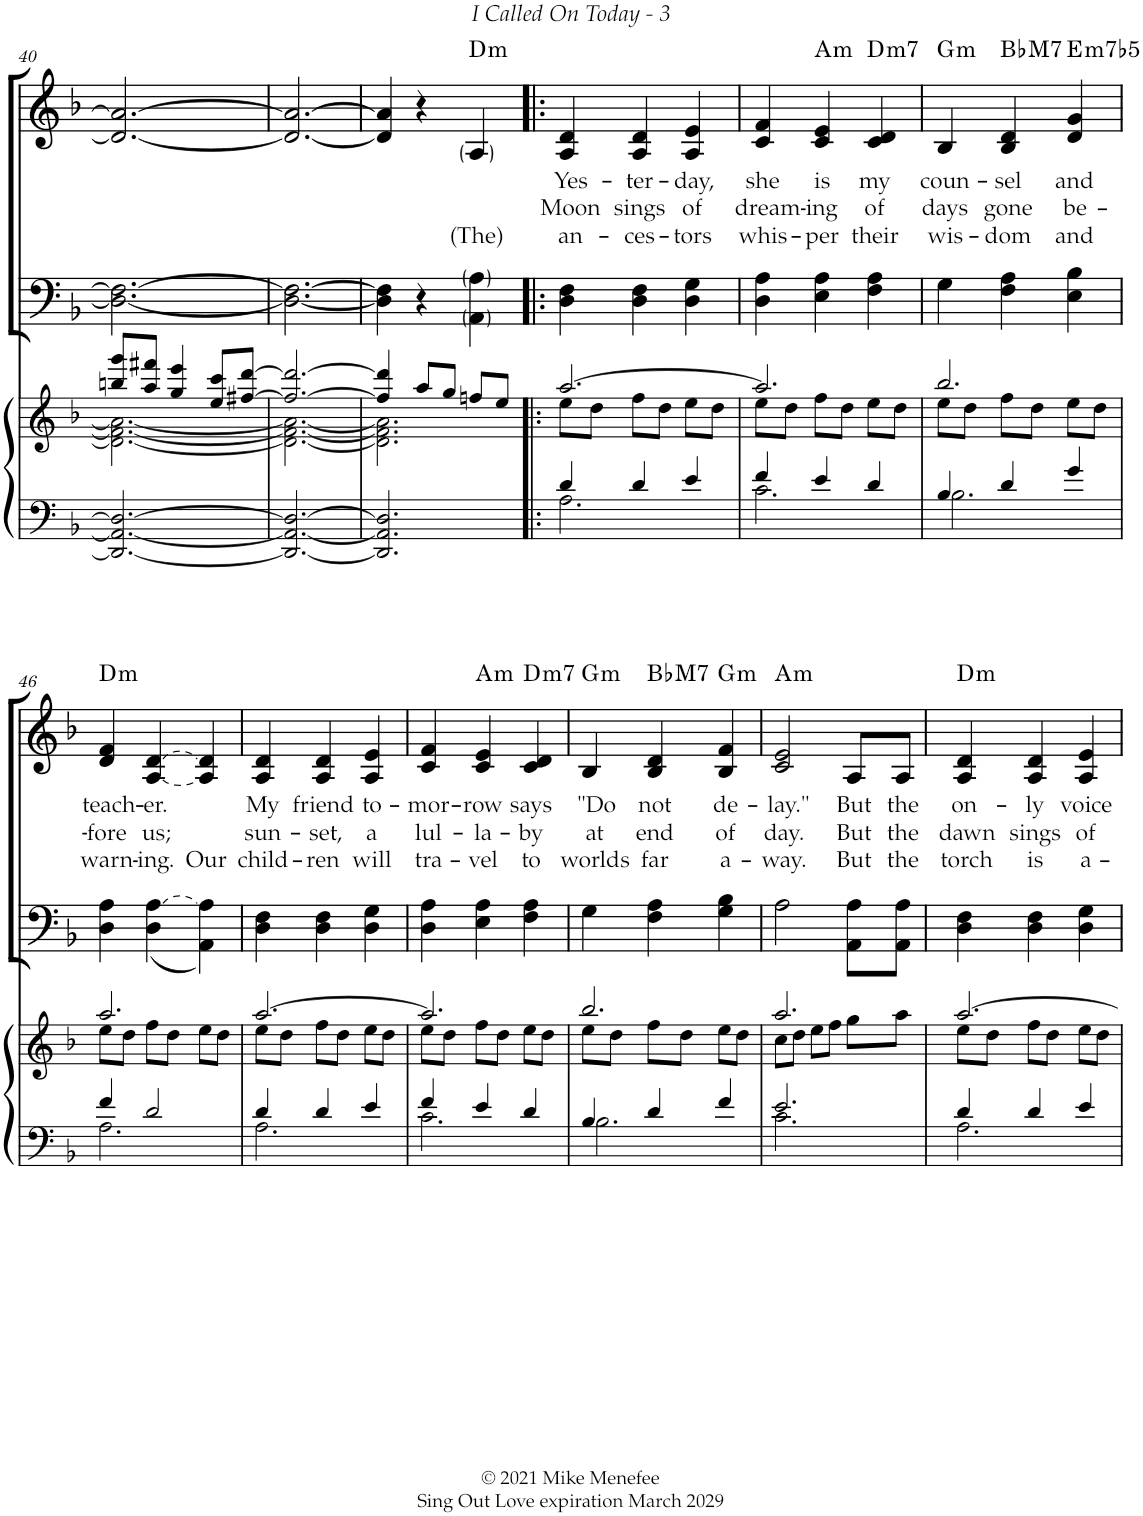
**kern	**kern	**kern	**kern	**text	**text	**text	**harte
*part3	*part3	*part2	*part1	*part1	*part1	*part1	*part1
*staff4	*staff3	*staff2	*staff1	*staff1	*staff1	*staff1	*
*I"Piano	*	*I"Bass	*I"Soprano	*	*	*	*
*I'Pno	*	*	*	*	*	*	*
!!LO:PB:g=z
*clefF4	*clefG2	*clefF4	*clefG2	*	*	*	*
*k[b-]	*k[b-]	*k[b-]	*k[b-]	*	*	*	*
*d:	*d:	*d:	*d:	*	*	*	*
*M3/4	*M3/4	*M3/4	*M3/4	*	*	*	*
=40	=40	=40	=40	=40	=40	=40	=40
*	*^	*	*	*	*	*	*
2.DD/_ 2.AA/_ 2.D/_	2.d\_ 2.f#\_ 2.a\_	8bbn/ 8ggg/L	2.D\_ 2.F#\_	2.d/_ 2.a/_	.	.	.	.
.	.	8aa/ 8fff#X/J	.	.	.	.	.	.
.	.	4gg/ 4eee/	.	.	.	.	.	.
.	.	8ee/ 8ccc/L	.	.	.	.	.	.
.	.	[>8ff#X/ [>8ddd/J	.	.	.	.	.	.
=41	=41	=41	=41	=41	=41	=41	=41	=41
2.DD/_ 2.AA/_ 2.D/_	2.d\_ 2.f#\_ 2.a\_	2.ff#/_ 2.ddd/_	2.D\_ 2.F#\_	2.d/_ 2.a/_	.	.	.	.
=42	=42	=42	=42	=42	=42	=42	=42	=42
2.DD/] 2.AA/] 2.D/]	2.d\] 2.f#\] 2.a\]	4ff#/] 4ddd/]	4D\] 4F#\]	4d/] 4a/]	.	.	.	.
.	.	8aa/L	4r	4r	.	.	.	.
.	.	8gg/J	.	.	.	.	.	.
!	!	!	!	!	!	!	!LO:LY:b	!LO:H:kt=m
.	.	8ffn/L	4AA\ 4A\	4A/	.	.	(The)	D:min
.	.	8ee/J	.	.	.	.	.	.
=43!|:	=43!|:	=43!|:	=43!|:	=43!|:	=43!|:	=43!|:	=43!|:	=43!|:
*^	*	*	*	*	*	*	*	*
!	!	!	!	!	!	!LO:LY:b	!LO:LY:b	!LO:LY:b	!
4d/	2.A\	[>2.aa/	8ee\L	4D\ 4F\	4A/ 4d/	Yes-	Moon	an-	.
.	.	.	8dd\J	.	.	.	.	.	.
!	!	!	!	!	!	!LO:LY:b	!LO:LY:b	!LO:LY:b	!
4d/	.	.	8ff\L	4D\ 4F\	4A/ 4d/	-ter-	sings	-ces-	.
.	.	.	8dd\J	.	.	.	.	.	.
!	!	!	!	!	!	!LO:LY:b	!LO:LY:b	!LO:LY:b	!
4e/	.	.	8ee\L	4D\ 4G\	4A/ 4e/	-day,	of	-tors	.
.	.	.	8dd\J	.	.	.	.	.	.
=44	=44	=44	=44	=44	=44	=44	=44	=44	=44
!	!	!	!	!	!	!LO:LY:b	!LO:LY:b	!LO:LY:b	!
4f/	2.c\	2.aa/]	8ee\L	4D\ 4A\	4c/ 4f/	she	dream-	whis-	.
.	.	.	8dd\J	.	.	.	.	.	.
!	!	!	!	!	!	!LO:LY:b	!LO:LY:b	!LO:LY:b	!LO:H:kt=m
4e/	.	.	8ff\L	4E\ 4A\	4c/ 4e/	is	-ing	-per	A:min
.	.	.	8dd\J	.	.	.	.	.	.
!	!	!	!	!	!	!LO:LY:b	!LO:LY:b	!LO:LY:b	!LO:H:kt=m7
4d/	.	.	8ee\L	4F\ 4A\	4c/ 4d/	my	of	their	D:min7
.	.	.	8dd\J	.	.	.	.	.	.
=45	=45	=45	=45	=45	=45	=45	=45	=45	=45
!	!	!	!	!	!	!LO:LY:b	!LO:LY:b	!LO:LY:b	!LO:H:kt=m
4B-/	2.B-\	2.bb-/	8ee\L	4G\	4B-/	coun-	days	wis-	G:min
.	.	.	8dd\J	.	.	.	.	.	.
!	!	!	!	!	!	!LO:LY:b	!LO:LY:b	!LO:LY:b	!LO:H:kt=M7
4d/	.	.	8ff\L	4F\ 4A\	4B-/ 4d/	-sel	gone	-dom	Bb:maj7
.	.	.	8dd\J	.	.	.	.	.	.
!	!	!	!	!	!	!LO:LY:b	!LO:LY:b	!LO:LY:b	!LO:H:kt=m7b5
4g/	.	.	8ee\L	4E\ 4B-\	4d/ 4g/	and	be-	and	E:hdim7
.	.	.	8dd\J	.	.	.	.	.	.
!!LO:LB:g=z
=46	=46	=46	=46	=46	=46	=46	=46	=46	=46
!	!	!	!	!	!	!LO:LY:b	!LO:LY:b	!LO:LY:b	!LO:H:kt=m
4f/	2.A\	2.aa/	8ee\L	4D\ 4A\	4d/ 4f/	teach-	-fore	warn-	D:min
.	.	.	8dd\J	.	.	.	.	.	.
!	!	!	!	!LO:T:n=2:dash	!LO:T:n=1:dash	!	!	!	!
!	!	!	!	!	!LO:T:n=2:dash	!LO:LY:b	!LO:LY:b	!LO:LY:b	!
2d/	.	.	8ff\L	(<4D\ [4A\	[4A/ [4d/	-er.	us;	-ing.	.
.	.	.	8dd\J	.	.	.	.	.	.
!	!	!	!	!	!	!	!	!LO:LY:b	!
.	.	.	8ee\L	4AA\ 4A\])	4A/] 4d/]	.	.	Our	.
.	.	.	8dd\J	.	.	.	.	.	.
=47	=47	=47	=47	=47	=47	=47	=47	=47	=47
!	!	!	!	!	!	!LO:LY:b	!LO:LY:b	!LO:LY:b	!
4d/	2.A\	[>2.aa/	8ee\L	4D\ 4F\	4A/ 4d/	My	sun-	child-	.
.	.	.	8dd\J	.	.	.	.	.	.
!	!	!	!	!	!	!LO:LY:b	!LO:LY:b	!LO:LY:b	!
4d/	.	.	8ff\L	4D\ 4F\	4A/ 4d/	friend	-set,	-ren	.
.	.	.	8dd\J	.	.	.	.	.	.
!	!	!	!	!	!	!LO:LY:b	!LO:LY:b	!LO:LY:b	!
4e/	.	.	8ee\L	4D\ 4G\	4A/ 4e/	to-	a	will	.
.	.	.	8dd\J	.	.	.	.	.	.
=48	=48	=48	=48	=48	=48	=48	=48	=48	=48
!	!	!	!	!	!	!LO:LY:b	!LO:LY:b	!LO:LY:b	!
4f/	2.c\	2.aa/]	8ee\L	4D\ 4A\	4c/ 4f/	-mor-	lul-	tra-	.
.	.	.	8dd\J	.	.	.	.	.	.
!	!	!	!	!	!	!LO:LY:b	!LO:LY:b	!LO:LY:b	!LO:H:kt=m
4e/	.	.	8ff\L	4E\ 4A\	4c/ 4e/	-row	-la-	-vel	A:min
.	.	.	8dd\J	.	.	.	.	.	.
!	!	!	!	!	!	!LO:LY:b	!LO:LY:b	!LO:LY:b	!LO:H:kt=m7
4d/	.	.	8ee\L	4F\ 4A\	4c/ 4d/	says	-by	to	D:min7
.	.	.	8dd\J	.	.	.	.	.	.
=49	=49	=49	=49	=49	=49	=49	=49	=49	=49
!	!	!	!	!	!	!LO:LY:b	!LO:LY:b	!LO:LY:b	!LO:H:kt=m
4B-/	2.B-\	2.bb-/	8ee\L	4G\	4B-/	"Do	at	worlds	G:min
.	.	.	8dd\J	.	.	.	.	.	.
!	!	!	!	!	!	!LO:LY:b	!LO:LY:b	!LO:LY:b	!LO:H:kt=M7
4d/	.	.	8ff\L	4F\ 4A\	4B-/ 4d/	not	end	far	Bb:maj7
.	.	.	8dd\J	.	.	.	.	.	.
!	!	!	!	!	!	!LO:LY:b	!LO:LY:b	!LO:LY:b	!LO:H:kt=m
4f/	.	.	8ee\L	4G\ 4B-\	4B-/ 4f/	de-	of	a-	G:min
.	.	.	8dd\J	.	.	.	.	.	.
=50	=50	=50	=50	=50	=50	=50	=50	=50	=50
!	!	!	!	!	!	!LO:LY:b	!LO:LY:b	!LO:LY:b	!LO:H:kt=m
2.e/	2.c\	2.aa/	8cc\L	2A\	2c/ 2e/	-lay."	day.	-way.	A:min
.	.	.	8dd\J	.	.	.	.	.	.
.	.	.	8ee\L	.	.	.	.	.	.
.	.	.	8ff\J	.	.	.	.	.	.
!	!	!	!	!	!	!LO:LY:b	!LO:LY:b	!LO:LY:b	!
.	.	.	8gg\L	8AA\ 8A\L	8A/L	But	But	But	.
!	!	!	!	!	!	!LO:LY:b	!LO:LY:b	!LO:LY:b	!
.	.	.	8aa\J	8AA\ 8A\J	8A/J	the	the	the	.
=51	=51	=51	=51	=51	=51	=51	=51	=51	=51
!	!	!	!	!	!	!LO:LY:b	!LO:LY:b	!LO:LY:b	!LO:H:kt=m
4d/	2.A\	[>2.aa/	8ee\L	4D\ 4F\	4A/ 4d/	on-	dawn	torch	D:min
.	.	.	8dd\J	.	.	.	.	.	.
!	!	!	!	!	!	!LO:LY:b	!LO:LY:b	!LO:LY:b	!
4d/	.	.	8ff\L	4D\ 4F\	4A/ 4d/	-ly	sings	is	.
.	.	.	8dd\J	.	.	.	.	.	.
!	!	!	!	!	!	!LO:LY:b	!LO:LY:b	!LO:LY:b	!
4e/	.	.	8ee\L	4D\ 4G\	4A/ 4e/	voice	of	a-	.
.	.	.	8dd\J	.	.	.	.	.	.
*v	*v	*	*	*	*	*	*	*	*
*	*v	*v	*	*	*	*	*	*
=	=	=	=	=	=	=	=
*-	*-	*-	*-	*-	*-	*-	*-
